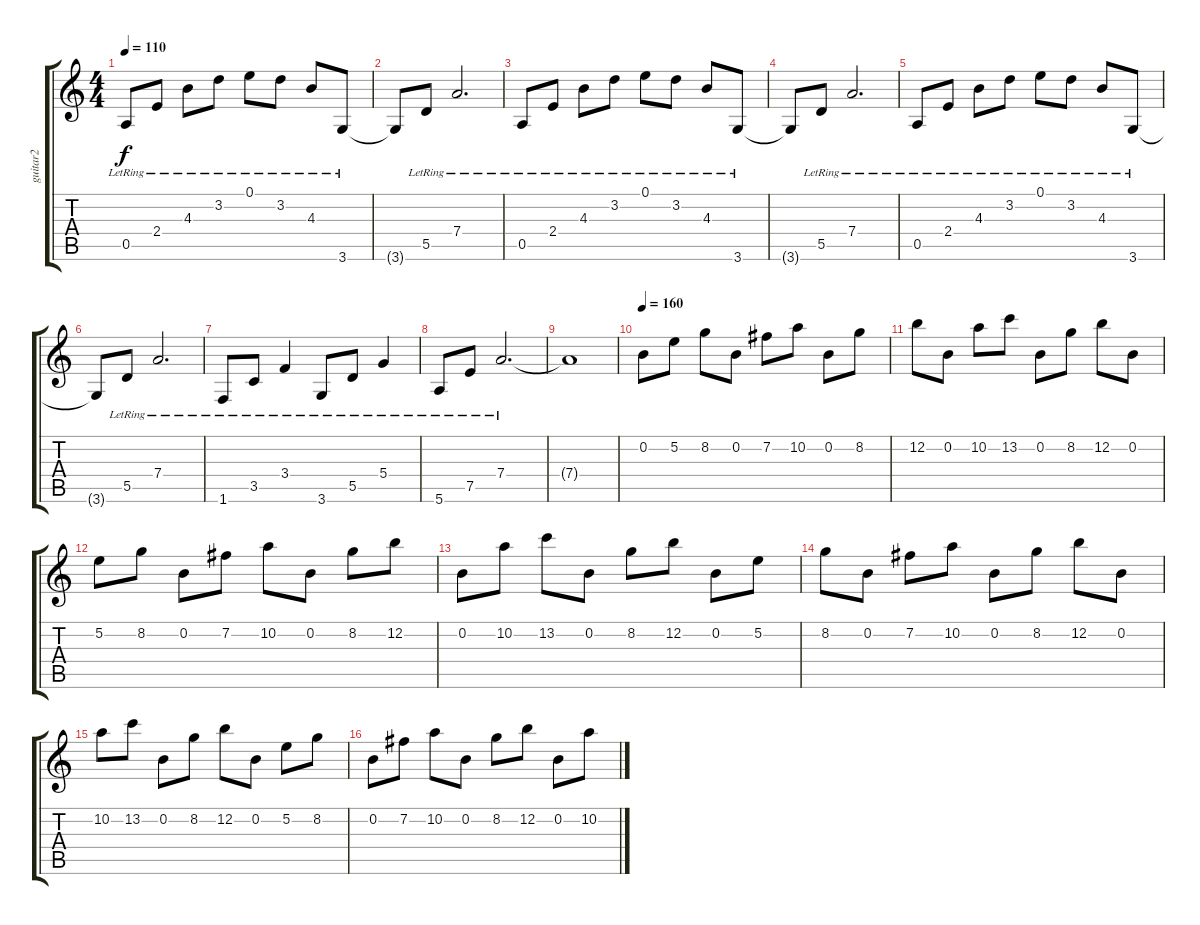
\track ("guitar2" "guitar2") {instrument acousticguitarsteel}
\staff {score tabs}
\tuning (E4 B3 G3 D3 A2 E2) {hide}
\ts (4 4)
\tempo 110
\clef g2
\ks c
0.5{lr}.8{dy f} 2.4{lr}.8 4.3{lr}.8 3.2{lr}.8 0.1{lr}.8 3.2{lr}.8 4.3{lr}.8 3.6{lr}.8 |
3.6{t}.8 5.5{lr}.8 7.4{lr}.2{d} |
0.5{lr}.8 2.4{lr}.8 4.3{lr}.8 3.2{lr}.8 0.1{lr}.8 3.2{lr}.8 4.3{lr}.8 3.6{lr}.8 |
3.6{t}.8 5.5{lr}.8 7.4{lr}.2{d} |
0.5{lr}.8 2.4{lr}.8 4.3{lr}.8 3.2{lr}.8 0.1{lr}.8 3.2{lr}.8 4.3{lr}.8 3.6{lr}.8 |
3.6{t}.8 5.5{lr}.8 7.4{lr}.2{d} |
1.6{lr}.8 3.5{lr}.8 3.4{lr}.4 3.6{lr}.8 5.5{lr}.8 5.4{lr}.4 |
5.6{lr}.8 7.5{lr}.8 7.4{lr}.2{d} |
7.4{t}.1 |
\tempo 160
0.2.8{instrument distortionguitar} 5.2.8 8.2.8 0.2.8 7.2.8 10.2.8 0.2.8 8.2.8 |
12.2.8 0.2.8 10.2.8 13.2.8 0.2.8 8.2.8 12.2.8 0.2.8 |
5.2.8 8.2.8 0.2.8 7.2.8 10.2.8 0.2.8 8.2.8 12.2.8 |
0.2.8 10.2.8 13.2.8 0.2.8 8.2.8 12.2.8 0.2.8 5.2.8 |
8.2.8 0.2.8 7.2.8 10.2.8 0.2.8 8.2.8 12.2.8 0.2.8 |
10.2.8 13.2.8 0.2.8 8.2.8 12.2.8 0.2.8 5.2.8 8.2.8 |
0.2.8 7.2.8 10.2.8 0.2.8 8.2.8 12.2.8 0.2.8 10.2.8
